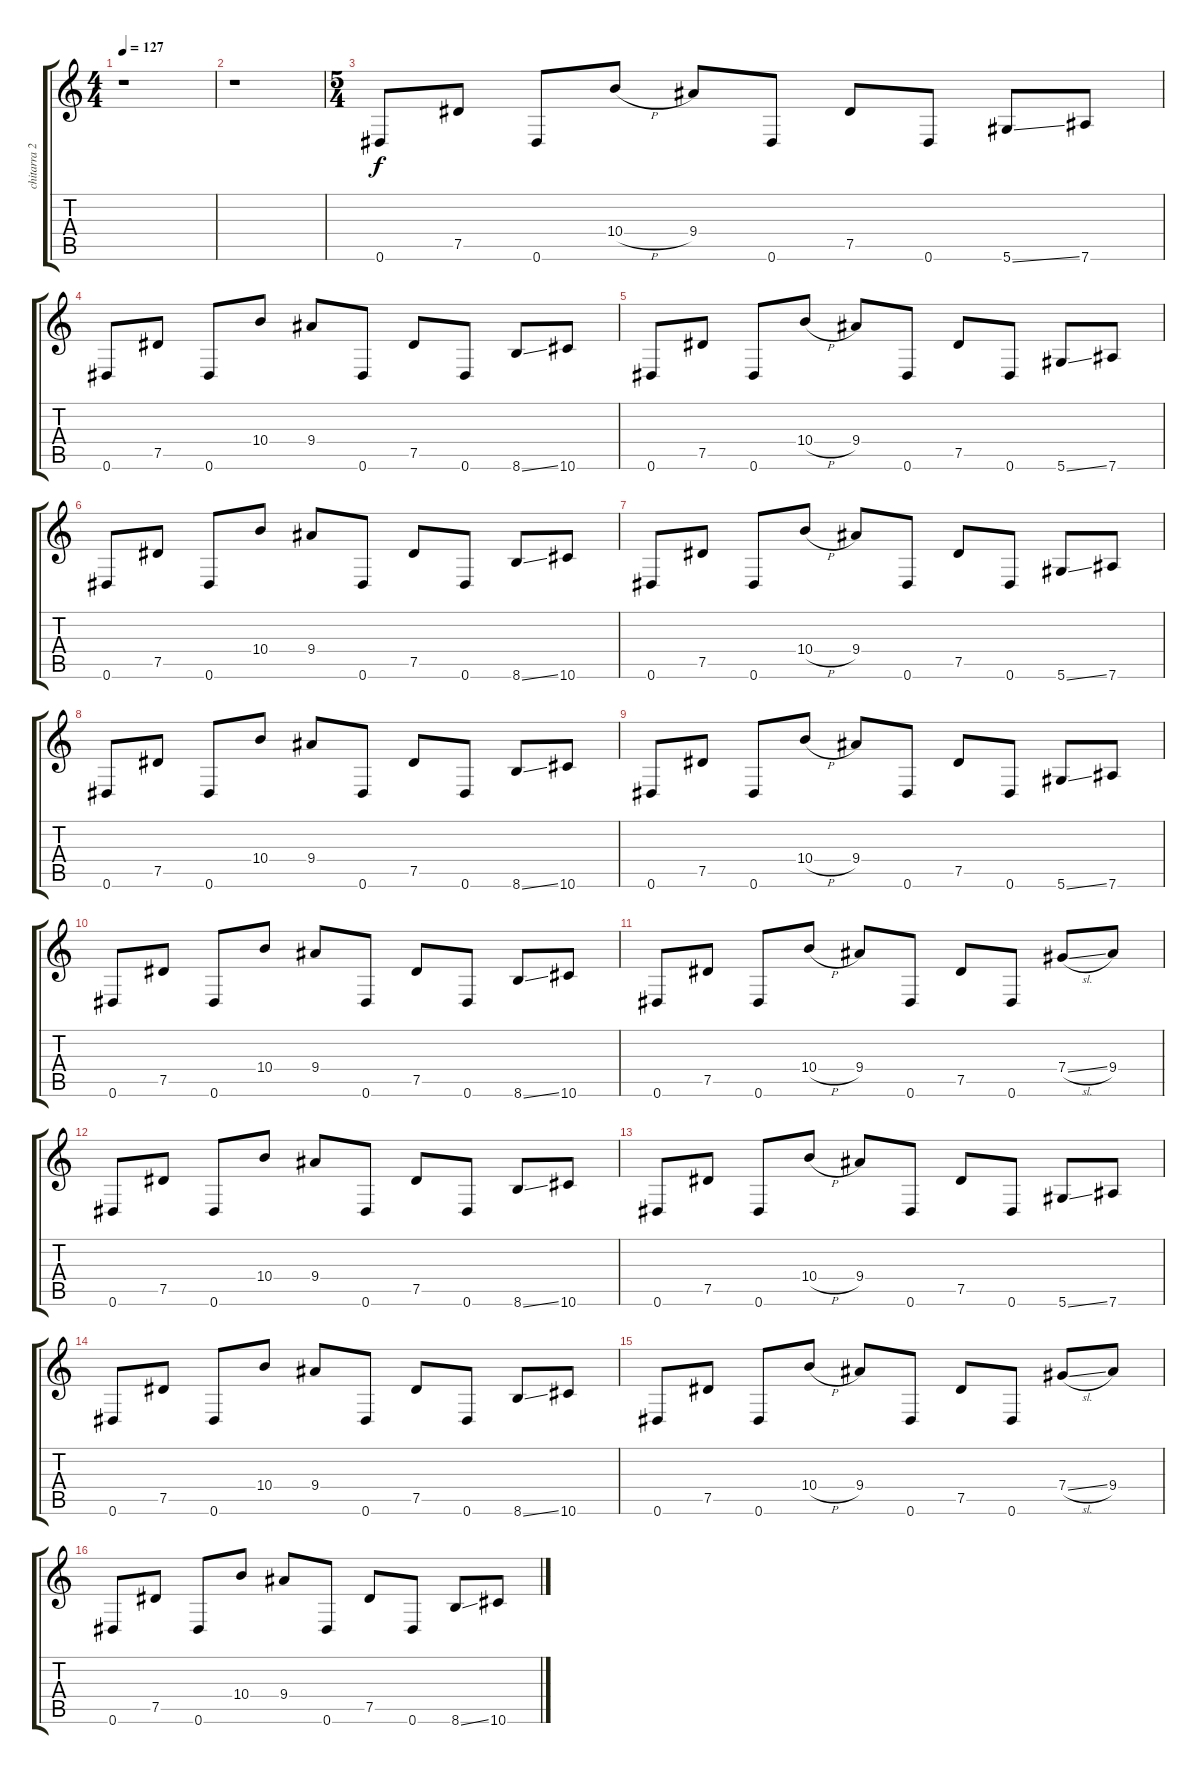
\track ("chitarra 2" "chitarra 2") {instrument overdrivenguitar}
\staff {score tabs}
\tuning (Eb4 Bb3 Gb3 Db3 Ab2 Eb2) {hide}
\ts (4 4)
\tempo 127
\clef g2
\ks c
r.1{dy f} |
r.1 |
\ts (5 4)
0.6.8{volume 8} 7.5.8 0.6.8 10.4{h}.8 9.4.8 0.6.8 7.5.8 0.6.8 5.6{ss}.8 7.6.8 |
0.6.8 7.5.8 0.6.8 10.4.8 9.4.8 0.6.8 7.5.8 0.6.8 8.6{ss}.8 10.6.8 |
0.6.8 7.5.8 0.6.8 10.4{h}.8 9.4.8 0.6.8 7.5.8 0.6.8 5.6{ss}.8 7.6.8 |
0.6.8 7.5.8 0.6.8 10.4.8 9.4.8 0.6.8 7.5.8 0.6.8 8.6{ss}.8 10.6.8 |
0.6.8{volume 13} 7.5.8 0.6.8 10.4{h}.8 9.4.8 0.6.8 7.5.8 0.6.8 5.6{ss}.8 7.6.8 |
0.6.8 7.5.8 0.6.8 10.4.8 9.4.8 0.6.8 7.5.8 0.6.8 8.6{ss}.8 10.6.8 |
0.6.8 7.5.8 0.6.8 10.4{h}.8 9.4.8 0.6.8 7.5.8 0.6.8 5.6{ss}.8 7.6.8 |
0.6.8 7.5.8 0.6.8 10.4.8 9.4.8 0.6.8 7.5.8 0.6.8 8.6{ss}.8 10.6.8 |
0.6.8 7.5.8 0.6.8 10.4{h}.8 9.4.8 0.6.8 7.5.8 0.6.8 7.4{sl}.8 9.4.8 |
0.6.8 7.5.8 0.6.8 10.4.8 9.4.8 0.6.8 7.5.8 0.6.8 8.6{ss}.8 10.6.8 |
0.6.8 7.5.8 0.6.8 10.4{h}.8 9.4.8 0.6.8 7.5.8 0.6.8 5.6{ss}.8 7.6.8 |
0.6.8 7.5.8 0.6.8 10.4.8 9.4.8 0.6.8 7.5.8 0.6.8 8.6{ss}.8 10.6.8 |
0.6.8 7.5.8 0.6.8 10.4{h}.8 9.4.8 0.6.8 7.5.8 0.6.8 7.4{sl}.8 9.4.8 |
0.6.8 7.5.8 0.6.8 10.4.8 9.4.8 0.6.8 7.5.8 0.6.8 8.6{ss}.8 10.6.8
